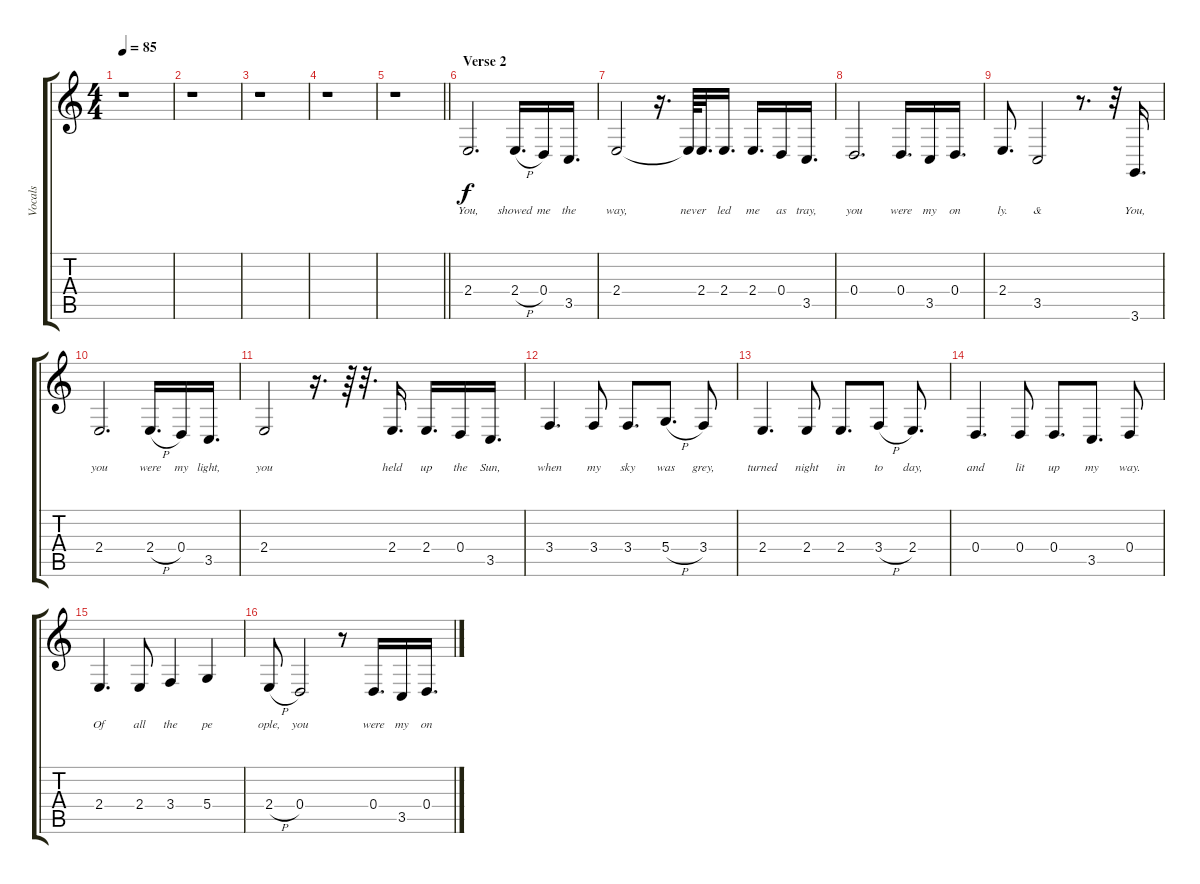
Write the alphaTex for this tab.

\track ("Vocals" "Vocals") {instrument lead2sawtooth}
\staff {score tabs}
\tuning (E4 B3 G3 D3 A2 E2) {hide}
\ts (4 4)
\tempo 85
\clef g2
\ks c
r.1{dy f} |
r.1 |
r.1 |
r.1 |
\barLineRight lightlight
r.1 |
\section ("" "Verse 2")
2.4.2{d lyrics (0 "You,") lyrics (1 "") lyrics (2 "") lyrics (3 "") lyrics (4 "")} 2.4{h}.16{d lyrics (0 "showed") lyrics (1 "") lyrics (2 "") lyrics (3 "") lyrics (4 "")} 0.4.16{lyrics (0 "me") lyrics (1 "") lyrics (2 "") lyrics (3 "") lyrics (4 "")} 3.5.16{d lyrics (0 "the") lyrics (1 "") lyrics (2 "") lyrics (3 "") lyrics (4 "")} |
2.4.2{lyrics (0 "way,") lyrics (1 "") lyrics (2 "") lyrics (3 "") lyrics (4 "")} r.16{d} 2.4{t}.64{lyrics (0 "nev") lyrics (1 "") lyrics (2 "") lyrics (3 "") lyrics (4 "")} 2.4.32{d lyrics (0 "er") lyrics (1 "") lyrics (2 "") lyrics (3 "") lyrics (4 "")} 2.4.16{d lyrics (0 "led") lyrics (1 "") lyrics (2 "") lyrics (3 "") lyrics (4 "")} 2.4.16{d lyrics (0 "me") lyrics (1 "") lyrics (2 "") lyrics (3 "") lyrics (4 "")} 0.4.16{lyrics (0 "as") lyrics (1 "") lyrics (2 "") lyrics (3 "") lyrics (4 "")} 3.5.16{d lyrics (0 "tray,") lyrics (1 "") lyrics (2 "") lyrics (3 "") lyrics (4 "")} |
0.4.2{d lyrics (0 "you") lyrics (1 "") lyrics (2 "") lyrics (3 "") lyrics (4 "")} 0.4.16{d lyrics (0 "were") lyrics (1 "") lyrics (2 "") lyrics (3 "") lyrics (4 "")} 3.5.16{lyrics (0 "my") lyrics (1 "") lyrics (2 "") lyrics (3 "") lyrics (4 "")} 0.4.16{d lyrics (0 "on") lyrics (1 "") lyrics (2 "") lyrics (3 "") lyrics (4 "")} |
2.4.8{d lyrics (0 "ly.") lyrics (1 "") lyrics (2 "") lyrics (3 "") lyrics (4 "")} 3.5.2{lyrics (0 "&") lyrics (1 "") lyrics (2 "") lyrics (3 "") lyrics (4 "")} r.8{d} r.32 3.6.16{d lyrics (0 "You,") lyrics (1 "") lyrics (2 "") lyrics (3 "") lyrics (4 "")} |
2.4.2{d lyrics (0 "you") lyrics (1 "") lyrics (2 "") lyrics (3 "") lyrics (4 "")} 2.4{h}.16{d lyrics (0 "were") lyrics (1 "") lyrics (2 "") lyrics (3 "") lyrics (4 "")} 0.4.16{lyrics (0 "my") lyrics (1 "") lyrics (2 "") lyrics (3 "") lyrics (4 "")} 3.5.16{d lyrics (0 "light,") lyrics (1 "") lyrics (2 "") lyrics (3 "") lyrics (4 "")} |
2.4.2{lyrics (0 "you") lyrics (1 "") lyrics (2 "") lyrics (3 "") lyrics (4 "")} r.16{d} r.64 r.32{d} 2.4.16{d lyrics (0 "held") lyrics (1 "") lyrics (2 "") lyrics (3 "") lyrics (4 "")} 2.4.16{d lyrics (0 "up") lyrics (1 "") lyrics (2 "") lyrics (3 "") lyrics (4 "")} 0.4.16{lyrics (0 "the") lyrics (1 "") lyrics (2 "") lyrics (3 "") lyrics (4 "")} 3.5.16{d lyrics (0 "Sun,") lyrics (1 "") lyrics (2 "") lyrics (3 "") lyrics (4 "")} |
3.4.4{d lyrics (0 "when") lyrics (1 "") lyrics (2 "") lyrics (3 "") lyrics (4 "")} 3.4.8{lyrics (0 "my") lyrics (1 "") lyrics (2 "") lyrics (3 "") lyrics (4 "")} 3.4.8{d lyrics (0 "sky") lyrics (1 "") lyrics (2 "") lyrics (3 "") lyrics (4 "")} 5.4{h}.8{d lyrics (0 "was") lyrics (1 "") lyrics (2 "") lyrics (3 "") lyrics (4 "")} 3.4.8{lyrics (0 "grey,") lyrics (1 "") lyrics (2 "") lyrics (3 "") lyrics (4 "")} |
2.4.4{d lyrics (0 "turned") lyrics (1 "") lyrics (2 "") lyrics (3 "") lyrics (4 "")} 2.4.8{lyrics (0 "night") lyrics (1 "") lyrics (2 "") lyrics (3 "") lyrics (4 "")} 2.4.8{d lyrics (0 "in") lyrics (1 "") lyrics (2 "") lyrics (3 "") lyrics (4 "")} 3.4{h}.8{lyrics (0 "to") lyrics (1 "") lyrics (2 "") lyrics (3 "") lyrics (4 "")} 2.4.8{d lyrics (0 "day,") lyrics (1 "") lyrics (2 "") lyrics (3 "") lyrics (4 "")} |
0.4.4{d lyrics (0 "and") lyrics (1 "") lyrics (2 "") lyrics (3 "") lyrics (4 "")} 0.4.8{lyrics (0 "lit") lyrics (1 "") lyrics (2 "") lyrics (3 "") lyrics (4 "")} 0.4.8{d lyrics (0 "up") lyrics (1 "") lyrics (2 "") lyrics (3 "") lyrics (4 "")} 3.5.8{d lyrics (0 "my") lyrics (1 "") lyrics (2 "") lyrics (3 "") lyrics (4 "")} 0.4.8{lyrics (0 "way.") lyrics (1 "") lyrics (2 "") lyrics (3 "") lyrics (4 "")} |
2.4.4{d lyrics (0 "Of") lyrics (1 "") lyrics (2 "") lyrics (3 "") lyrics (4 "")} 2.4.8{lyrics (0 "all") lyrics (1 "") lyrics (2 "") lyrics (3 "") lyrics (4 "")} 3.4.4{lyrics (0 "the") lyrics (1 "") lyrics (2 "") lyrics (3 "") lyrics (4 "")} 5.4.4{lyrics (0 "pe") lyrics (1 "") lyrics (2 "") lyrics (3 "") lyrics (4 "")} |
2.4{h}.8{lyrics (0 "ople,") lyrics (1 "") lyrics (2 "") lyrics (3 "") lyrics (4 "")} 0.4.2{lyrics (0 "you") lyrics (1 "") lyrics (2 "") lyrics (3 "") lyrics (4 "")} r.8 0.4.16{d lyrics (0 "were") lyrics (1 "") lyrics (2 "") lyrics (3 "") lyrics (4 "")} 3.5.16{lyrics (0 "my") lyrics (1 "") lyrics (2 "") lyrics (3 "") lyrics (4 "")} 0.4.16{d lyrics (0 "on") lyrics (1 "") lyrics (2 "") lyrics (3 "") lyrics (4 "")}
